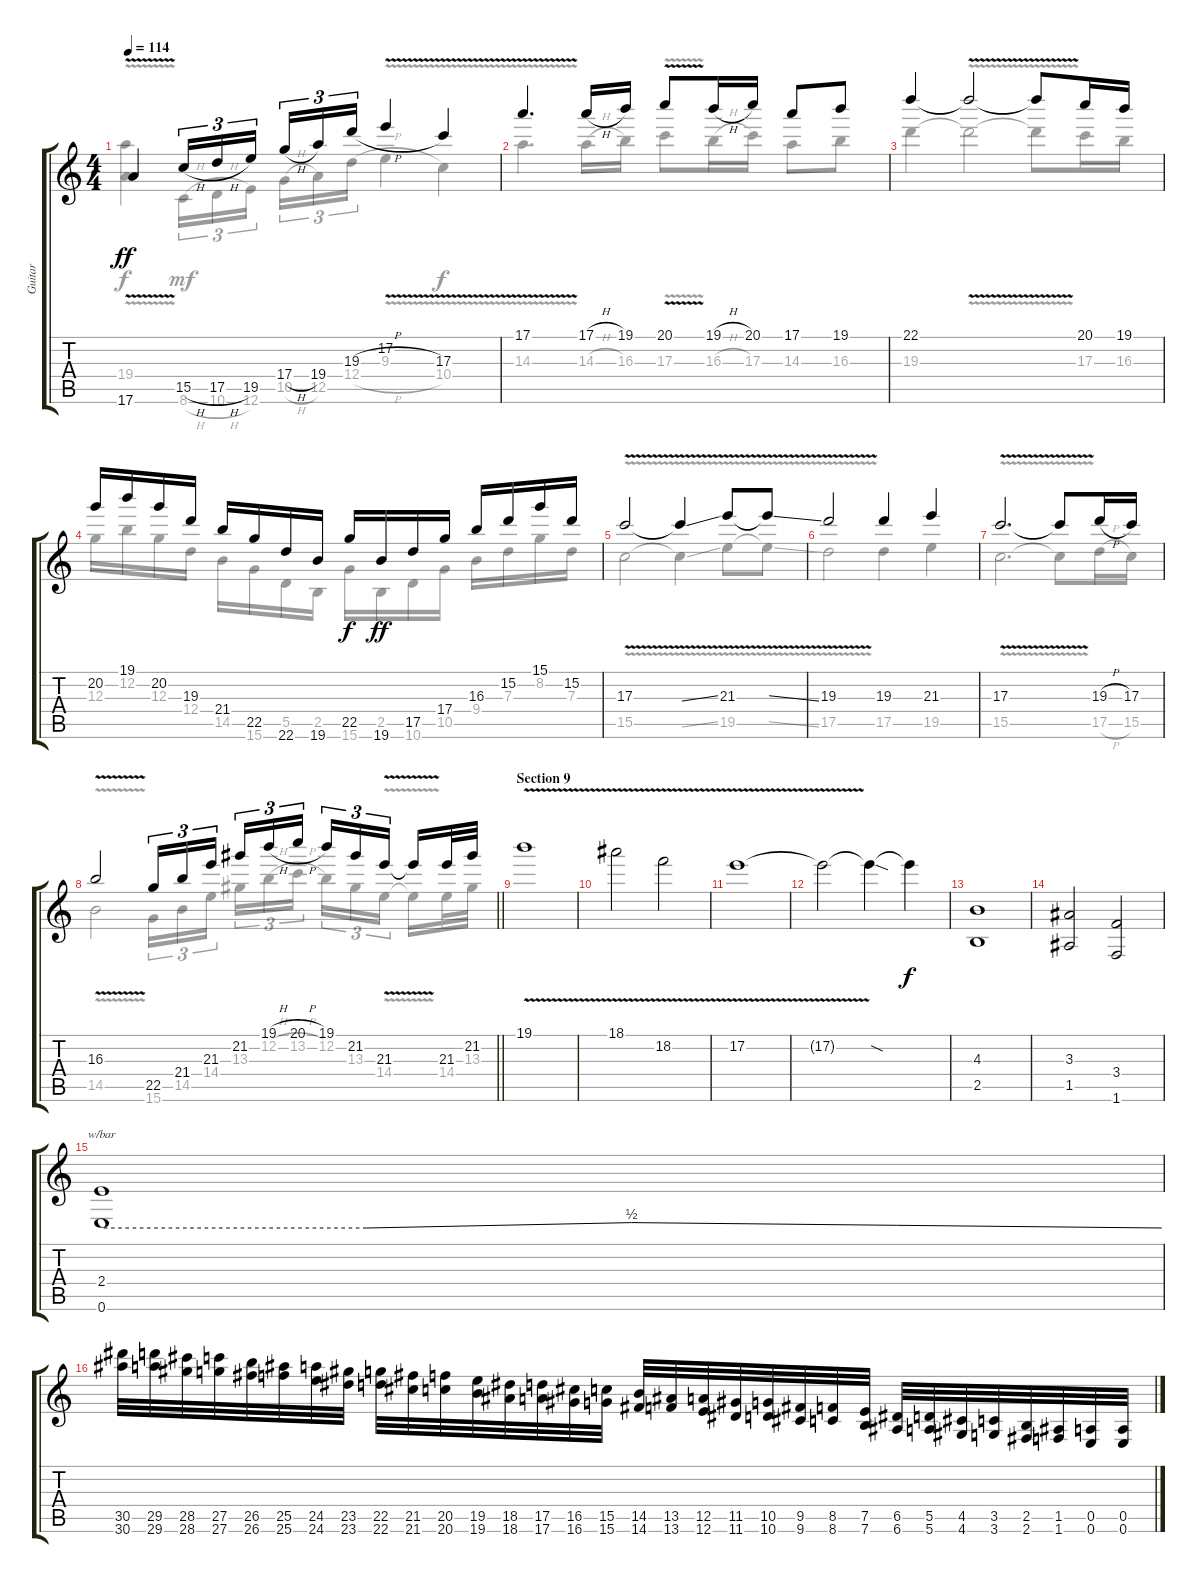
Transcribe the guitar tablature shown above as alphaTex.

\track ("Guitar" "Guitar") {instrument distortionguitar}
\staff {score tabs}
\tuning (E4 B3 G3 D3 A2 E2) {hide}
\voice
\ts (4 4)
\tempo 114
\clef g2
\ks c
17.6{v}.4{dy ff} 15.5{h}.16{tu (3 2)} 17.5{h}.16{tu (3 2)} 19.5.16{tu (3 2) beam splitsecondary} 17.4{h}.16{tu (3 2)} 19.4.16{tu (3 2)} 19.3{h}.16{tu (3 2)} 17.2{v}.4 17.3{v}.4 |
17.1{v}.4{d} 17.1{h}.16 19.1.16 20.1{v}.8 19.1{h}.16 20.1.16 17.1.8 19.1.8 |
22.1.4 22.1{v t}.2 22.1{t}.8 20.1.16 19.1.16 |
20.2.16 19.1.16 20.2.16 19.3.16 21.4.16 22.5.16 22.6.16 19.6.16 22.5.16{dy f} 19.6.16{dy ff} 17.5.16 17.4.16 16.3.16 15.2.16 15.1.16 15.2.16 |
17.3{v}.2 17.3{ss t}.4 21.3{v}.8 21.3{ss t}.8 |
19.3{v}.2 19.3.4 21.3.4 |
17.3{v}.2{d} 17.3{t}.8 19.3{h}.16 17.3.16 |
\barLineRight lightlight
16.3{v}.2 22.5.16{tu (3 2)} 21.4.16{tu (3 2)} 21.3.16{tu (3 2) beam splitsecondary} 21.2.16{tu (3 2)} 19.1{h}.16{tu (3 2)} 20.1{h}.16{tu (3 2)} 19.1.16{tu (3 2)} 21.2.16{tu (3 2)} 21.3{v}.16{tu (3 2) beam splitsecondary} 21.3{t}.16 21.3.32 21.2.32 |
\section ("" "Section 9")
19.1{v}.1{volume 14} |
18.1{v}.2 18.2{v}.2 |
17.2{v}.1 |
17.2{t}.2 17.2{sod t}.4 17.2{t}.4{dy f} |
(4.3 2.5).1 |
(3.3 1.5).2 (3.4 1.6).2 |
(2.4 0.6).1{tbe (custom default 0 0 15 0 30 2 60 0)} |
(30.5 30.6).32 (29.5 29.6).32 (28.5 28.6).32 (27.5 27.6).32 (26.5 26.6).32 (25.5 25.6).32 (24.5 24.6).32 (23.5 23.6).32 (22.5 22.6).32 (21.5 21.6).32 (20.5 20.6).32 (19.5 19.6).32 (18.5 18.6).32 (17.5 17.6).32 (16.5 16.6).32 (15.5 15.6).32 (14.5 14.6).32 (13.5 13.6).32 (12.5 12.6).32 (11.5 11.6).32 (10.5 10.6).32 (9.5 9.6).32 (8.5 8.6).32 (7.5 7.6).32 (6.5 6.6).32 (5.5 5.6).32 (4.5 4.6).32 (3.5 3.6).32 (2.5 2.6).32 (1.5 1.6).32 (0.5 0.6).32 (0.5 0.6).32
\voice
\clef g2
\ottava regular
\simile none
\ks c
(19.4{v} 17.6{v}).4{dy f} 8.6{h}.16{tu (3 2) dy mf} 10.6{h}.16{tu (3 2)} 12.6.16{tu (3 2) beam splitsecondary} 10.5{h}.16{tu (3 2)} 12.5.16{tu (3 2)} 12.4{h}.16{tu (3 2)} 9.3{v}.4 10.4{v}.4{dy f} |
14.3{v}.4{d} 14.3{h}.16 16.3.16 17.3{v}.8 16.3{h}.16 17.3.16 14.3.8 16.3.8 |
19.3.4 19.3{v t}.2 19.3{t}.8 17.3.16 16.3.16 |
12.3.16 12.2.16 12.3.16 12.4.16 14.5.16 15.6.16 5.5.16 2.5.16 15.6.16 2.5.16 10.6.16 10.5.16 9.4.16 7.3.16 8.2.16 7.3.16 |
15.5{v}.2 15.5{ss t}.4 19.5{v}.8 19.5{ss t}.8 |
17.5{v}.2 17.5.4 19.5.4 |
15.5{v}.2{d} 15.5{t}.8 17.5{h}.16 15.5.16 |
\barLineRight lightlight
14.5{v}.2 15.6.16{tu (3 2)} 14.5.16{tu (3 2)} 14.4.16{tu (3 2) beam splitsecondary} 13.3.16{tu (3 2)} 12.2{h}.16{tu (3 2)} 13.2{h}.16{tu (3 2)} 12.2.16{tu (3 2)} 13.3.16{tu (3 2)} 14.4{v}.16{tu (3 2) beam splitsecondary} 14.4{t}.16 14.4.32 13.3.32 |
|
|
|
|
|
|
|
